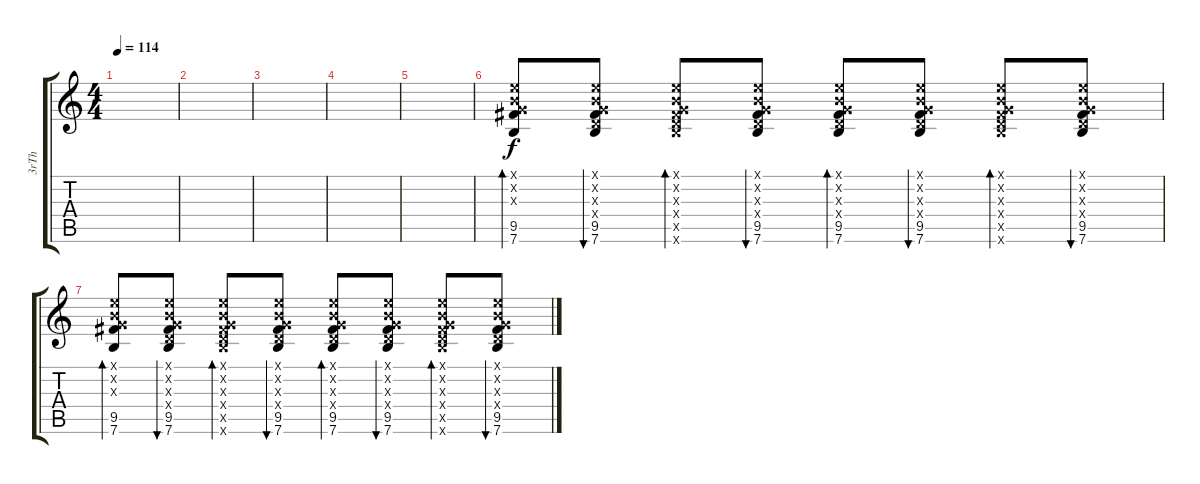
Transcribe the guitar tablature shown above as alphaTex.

\track ("3rTh" "3rTh") {instrument electricguitarjazz}
\staff {score tabs}
\tuning (E4 B3 G3 D3 A2 E2) {hide}
\ts (4 4)
\tempo 114
\clef g2
\ks c
|
|
|
|
|
(0.1{x} 0.2{x} 0.3{x} 9.5 7.6).8{bd 30} (0.1{x} 0.2{x} 0.3{x} 0.4{x} 9.5 7.6).8{bu 30} (0.1{x} 0.2{x} 0.3{x} 0.4{x} 9.5{x} 7.6{x}).8{bd 30} (0.1{x} 0.2{x} 0.3{x} 0.4{x} 9.5 7.6).8{bu 30} (0.1{x} 0.2{x} 0.3{x} 0.4{x} 9.5 7.6).8{bd 30} (0.1{x} 0.2{x} 0.3{x} 0.4{x} 9.5 7.6).8{bu 30} (0.1{x} 0.2{x} 0.3{x} 0.4{x} 9.5{x} 7.6{x}).8{bd 30} (0.1{x} 0.2{x} 0.3{x} 0.4{x} 9.5 7.6).8{bu 30} |
(0.1{x} 0.2{x} 0.3{x} 9.5 7.6).8{bd 30} (0.1{x} 0.2{x} 0.3{x} 0.4{x} 9.5 7.6).8{bu 30} (0.1{x} 0.2{x} 0.3{x} 0.4{x} 9.5{x} 7.6{x}).8{bd 30} (0.1{x} 0.2{x} 0.3{x} 0.4{x} 9.5 7.6).8{bu 30} (0.1{x} 0.2{x} 0.3{x} 0.4{x} 9.5 7.6).8{bd 30} (0.1{x} 0.2{x} 0.3{x} 0.4{x} 9.5 7.6).8{bu 30} (0.1{x} 0.2{x} 0.3{x} 0.4{x} 9.5{x} 7.6{x}).8{bd 30} (0.1{x} 0.2{x} 0.3{x} 0.4{x} 9.5 7.6).8{bu 30}
